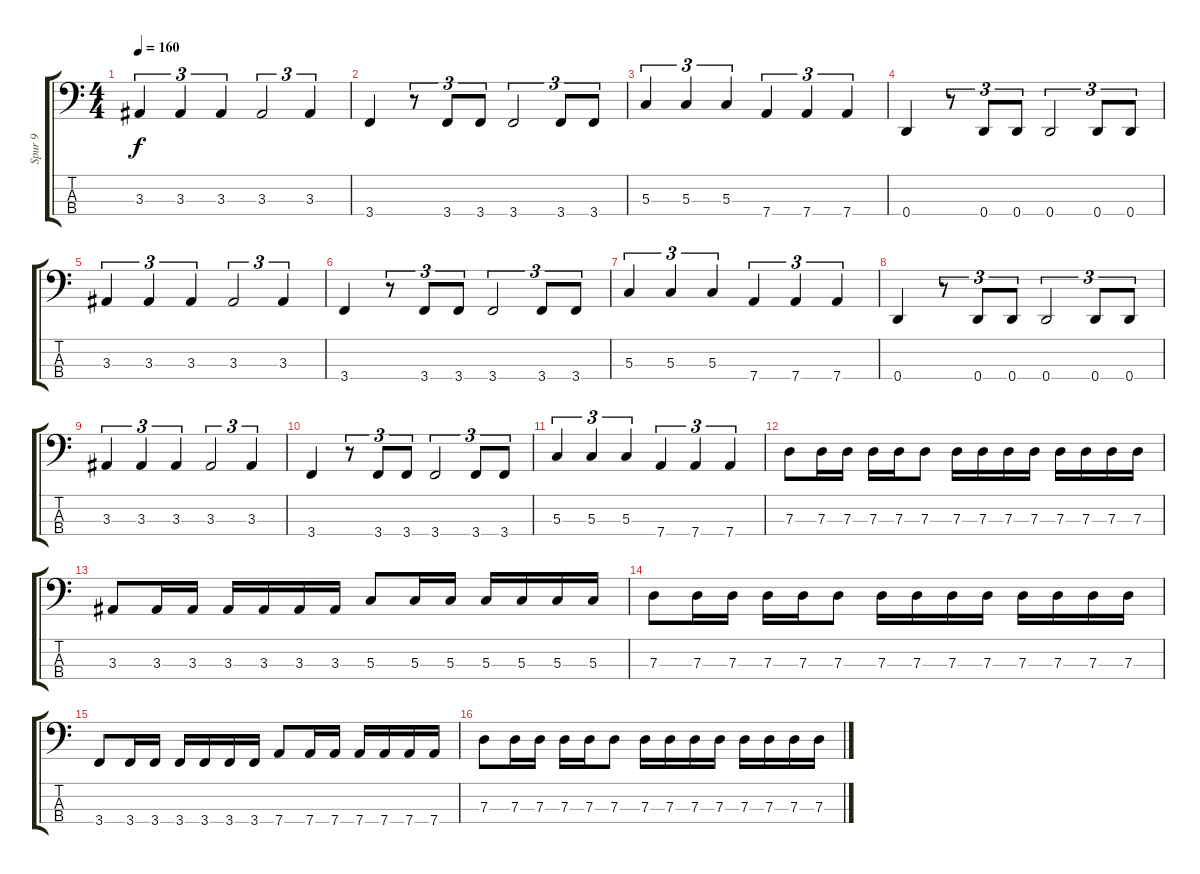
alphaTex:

\track ("Spur 9" "Spur 9") {instrument electricbasspick}
\staff {score tabs}
\tuning (F2 C2 G1 D1) {hide}
\ts (4 4)
\tempo 160
\clef f4
\ks c
3.3.4{tu (3 2) dy f} 3.3.4{tu (3 2)} 3.3.4{tu (3 2)} 3.3.2{tu (3 2)} 3.3.4{tu (3 2)} |
3.4.4 r.8{tu (3 2)} 3.4.8{tu (3 2)} 3.4.8{tu (3 2)} 3.4.2{tu (3 2)} 3.4.8{tu (3 2)} 3.4.8{tu (3 2)} |
5.3.4{tu (3 2)} 5.3.4{tu (3 2)} 5.3.4{tu (3 2)} 7.4.4{tu (3 2)} 7.4.4{tu (3 2)} 7.4.4{tu (3 2)} |
0.4.4 r.8{tu (3 2)} 0.4.8{tu (3 2)} 0.4.8{tu (3 2)} 0.4.2{tu (3 2)} 0.4.8{tu (3 2)} 0.4.8{tu (3 2)} |
3.3.4{tu (3 2)} 3.3.4{tu (3 2)} 3.3.4{tu (3 2)} 3.3.2{tu (3 2)} 3.3.4{tu (3 2)} |
3.4.4 r.8{tu (3 2)} 3.4.8{tu (3 2)} 3.4.8{tu (3 2)} 3.4.2{tu (3 2)} 3.4.8{tu (3 2)} 3.4.8{tu (3 2)} |
5.3.4{tu (3 2)} 5.3.4{tu (3 2)} 5.3.4{tu (3 2)} 7.4.4{tu (3 2)} 7.4.4{tu (3 2)} 7.4.4{tu (3 2)} |
0.4.4 r.8{tu (3 2)} 0.4.8{tu (3 2)} 0.4.8{tu (3 2)} 0.4.2{tu (3 2)} 0.4.8{tu (3 2)} 0.4.8{tu (3 2)} |
3.3.4{tu (3 2)} 3.3.4{tu (3 2)} 3.3.4{tu (3 2)} 3.3.2{tu (3 2)} 3.3.4{tu (3 2)} |
3.4.4 r.8{tu (3 2)} 3.4.8{tu (3 2)} 3.4.8{tu (3 2)} 3.4.2{tu (3 2)} 3.4.8{tu (3 2)} 3.4.8{tu (3 2)} |
5.3.4{tu (3 2)} 5.3.4{tu (3 2)} 5.3.4{tu (3 2)} 7.4.4{tu (3 2)} 7.4.4{tu (3 2)} 7.4.4{tu (3 2)} |
7.3.8 7.3.16 7.3.16 7.3.16 7.3.16 7.3.8 7.3.16 7.3.16 7.3.16 7.3.16 7.3.16 7.3.16 7.3.16 7.3.16 |
3.3.8 3.3.16 3.3.16 3.3.16 3.3.16 3.3.16 3.3.16 5.3.8 5.3.16 5.3.16 5.3.16 5.3.16 5.3.16 5.3.16 |
7.3.8 7.3.16 7.3.16 7.3.16 7.3.16 7.3.8 7.3.16 7.3.16 7.3.16 7.3.16 7.3.16 7.3.16 7.3.16 7.3.16 |
3.4.8 3.4.16 3.4.16 3.4.16 3.4.16 3.4.16 3.4.16 7.4.8 7.4.16 7.4.16 7.4.16 7.4.16 7.4.16 7.4.16 |
7.3.8 7.3.16 7.3.16 7.3.16 7.3.16 7.3.8 7.3.16 7.3.16 7.3.16 7.3.16 7.3.16 7.3.16 7.3.16 7.3.16
